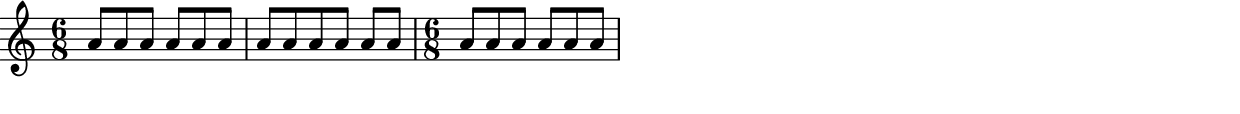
%% Generated by lilypond-book.py
%% Options: [exampleindent=10.16\mm,fragment,indent=0\mm,line-width=160\mm,quote,relative=2]
\include "lilypond-book-preamble.ly"


% ****************************************************************
% Start cut-&-pastable-section
% ****************************************************************



\paper {
  indent = 0\mm
  line-width = 160\mm
  % offset the left padding, also add 1mm as lilypond creates cropped
  % images with a little space on the right
  line-width = #(- line-width (* mm  3.000000) (* mm 1))
  line-width = 160\mm - 2.0 * 10.16\mm
  % offset the left padding, also add 1mm as lilypond creates cropped
  % images with a little space on the right
  line-width = #(- line-width (* mm  3.000000) (* mm 1))
}

\layout {
  
}



\relative c''
{


% ****************************************************************
% ly snippet contents follows:
% ****************************************************************
\sourcefileline 2148
\time 6/8
\repeat unfold 6 { a8 }
% (4 + 2) にグループ化します
\set Timing.beatStructure = #'(4 2)
\repeat unfold 6 { a8 }
% デフォルトの振る舞いに戻ります
\time 6/8
\repeat unfold 6 { a8 }



% ****************************************************************
% end ly snippet
% ****************************************************************
}
